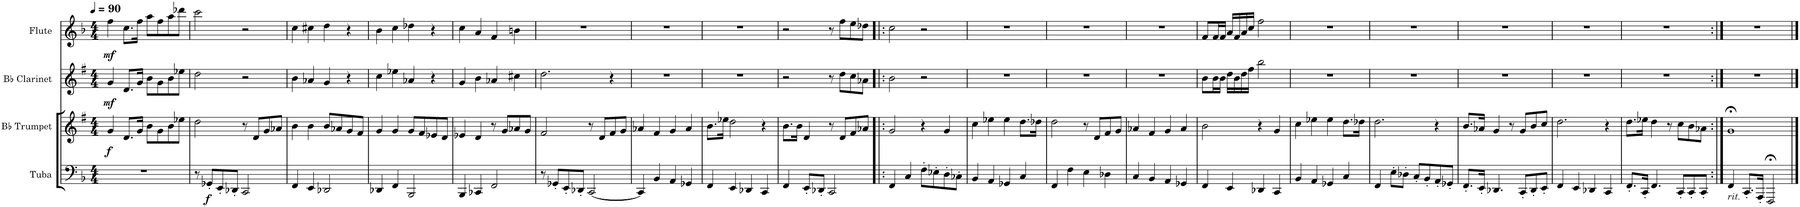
**kern	**dynam	**kern	**dynam	**kern	**dynam	**kern	**dynam
*part4	*part4	*part3	*part3	*part2	*part2	*part1	*part1
*staff4	*staff4	*staff3	*staff3	*staff2	*staff2	*staff1	*staff1
*I"Tuba	*	*I"Bb Trumpet	*	*I"Bb Clarinet	*	*I"Flute	*
*I'Tba.	*	*I'Bb Tpt.	*	*I'Bb Cl.	*	*I'Fl.	*
*clefF4	*	*clefG2	*	*clefG2	*	*clefG2	*
*	*	*Trd1c2	*	*Trd1c2	*	*	*
*k[b-]	*	*k[f#]	*	*k[f#]	*	*k[b-]	*
*M4/4	*	*M4/4	*	*M4/4	*	*M4/4	*
*MM90	*	*MM90	*	*MM90	*	*MM90	*
=1	=1	=1	=1	=1	=1	=1	=1
!	!	!	!LO:DY:b	!	!LO:DY:b	!	!LO:DY:b
1r	.	4g/	f	4g/	mf	4ff\	mf
.	.	8.d/L	.	8.d/L	.	8.cc\L	.
.	.	16g/Jk	.	16g/Jk	.	16ff\Jk	.
.	.	8b\L	.	8b\L	.	8aa\L	.
.	.	8g\	.	8g\	.	8ff\	.
.	.	8b\	.	8b\	.	8aa\	.
.	.	8ee-X\J	.	8ee-X\J	.	8ddd-X\J	.
=2	=2	=2	=2	=2	=2	=2	=2
8r	.	2dd\	.	2dd\	.	2ccc\	.
!	!LO:DY:b	!	!	!	!	!	!
8GG-X'/L	f	.	.	.	.	.	.
8EE'/	.	.	.	.	.	.	.
8DD-X'/J	.	.	.	.	.	.	.
2CC/	.	8r	.	2r	.	2r	.
.	.	8d/L	.	.	.	.	.
.	.	8g/	.	.	.	.	.
.	.	8a-X/J	.	.	.	.	.
=3	=3	=3	=3	=3	=3	=3	=3
4FF/	.	4b\	.	4b\	.	4cc\	.
4EE/	.	4b\	.	4a-X/	.	4cc#X\	.
2DD-X/	.	8b/L	.	4g/	.	4dd\	.
.	.	8a-X/	.	.	.	.	.
.	.	8g/	.	4r	.	4r	.
.	.	8f#/J	.	.	.	.	.
=4	=4	=4	=4	=4	=4	=4	=4
4DD-X/	.	4g/	.	4cc\	.	4b-\	.
4FF/	.	4g/	.	4ee-X\	.	4cc\	.
2BBB-/	.	8g/L	.	4a-X/	.	4dd-X\	.
.	.	8f#/	.	.	.	.	.
.	.	8e-X/	.	4r	.	4r	.
.	.	8d/J	.	.	.	.	.
=5	=5	=5	=5	=5	=5	=5	=5
4BBB-/	.	4e-X/	.	4g/	.	4cc\	.
4CC-X/	.	4d/	.	4b\	.	4a/	.
2FF/	.	8r	.	4a-X/	.	4f/	.
.	.	8g/L	.	.	.	.	.
.	.	8a-X/	.	4cc#X\	.	4bn\	.
.	.	8g/J	.	.	.	.	.
=6	=6	=6	=6	=6	=6	=6	=6
8r	.	2f#/	.	2.dd\	.	1r	.
8GG-X'/L	.	.	.	.	.	.	.
8EE'/	.	.	.	.	.	.	.
8DD-X'/J	.	.	.	.	.	.	.
[2CC/	.	8r	.	.	.	.	.
.	.	8d/L	.	.	.	.	.
.	.	8f#/	.	4r	.	.	.
.	.	8g/J	.	.	.	.	.
=7	=7	=7	=7	=7	=7	=7	=7
4CC/]	.	4a-X/	.	1r	.	1r	.
4BB-/	.	4f#/	.	.	.	.	.
4AA/	.	4g/	.	.	.	.	.
4GG-X/	.	4a-/	.	.	.	.	.
=8	=8	=8	=8	=8	=8	=8	=8
4FF/	.	8.b\L	.	1r	.	1r	.
.	.	16ee-X\Jk	.	.	.	.	.
4EE/	.	2dd\	.	.	.	.	.
4DD-X/	.	.	.	.	.	.	.
4CC/	.	4r	.	.	.	.	.
=9	=9	=9	=9	=9	=9	=9	=9
4FF/	.	8.b\L	.	2r	.	2r	.
.	.	16b\Jk	.	.	.	.	.
8EE'/L	.	4d/	.	.	.	.	.
8DD-X'/J	.	.	.	.	.	.	.
2CC/	.	8r	.	8r	.	8r	.
.	.	8d/L	.	8dd\L	.	8ff\L	.
.	.	8f#/	.	8cc\	.	8ee\	.
.	.	8a-X/J	.	8a-X\J	.	8dd-X\J	.
=10!|:	=10!|:	=10!|:	=10!|:	=10!|:	=10!|:	=10!|:	=10!|:
4FF/	.	2g/	.	2b\	.	2cc\	.
4C/	.	.	.	.	.	.	.
8F'\L	.	4r	.	2r	.	2r	.
8E-X'\	.	.	.	.	.	.	.
8D'\	.	4g/	.	.	.	.	.
8C-X'\J	.	.	.	.	.	.	.
=11	=11	=11	=11	=11	=11	=11	=11
4BB-/	.	4cc\	.	1r	.	1r	.
4AA/	.	4ee-X\	.	.	.	.	.
4GG-X/	.	4ee-\	.	.	.	.	.
4C/	.	8.dd\L	.	.	.	.	.
.	.	16dd-X\Jk	.	.	.	.	.
=12	=12	=12	=12	=12	=12	=12	=12
4FF/	.	2dd\	.	1r	.	1r	.
4F\	.	.	.	.	.	.	.
4E\	.	8r	.	.	.	.	.
.	.	8d/L	.	.	.	.	.
4D-X\	.	8f#/	.	.	.	.	.
.	.	8g/J	.	.	.	.	.
=13	=13	=13	=13	=13	=13	=13	=13
4C/	.	4a-X/	.	1r	.	1r	.
4BB-/	.	4f#/	.	.	.	.	.
4AA/	.	4g/	.	.	.	.	.
4GG-X/	.	4a-/	.	.	.	.	.
=14	=14	=14	=14	=14	=14	=14	=14
4FF/	.	2b\	.	8b\L	.	8f/L	.
.	.	.	.	16b\L	.	16f/L	.
.	.	.	.	16b\JJ	.	16f/JJ	.
4EE/	.	.	.	16dd\LL	.	16a/LL	.
.	.	.	.	16b\	.	16f/	.
.	.	.	.	16dd\	.	16a/	.
.	.	.	.	16ff#\JJ	.	16cc/JJ	.
4DD-X/	.	4r	.	2bb\	.	2ff\	.
4CC/	.	4g/	.	.	.	.	.
=15	=15	=15	=15	=15	=15	=15	=15
4BB-/	.	4cc\	.	1r	.	1r	.
4AA/	.	4ee-X\	.	.	.	.	.
4GG-X/	.	4ee-\	.	.	.	.	.
4C/	.	8.dd\L	.	.	.	.	.
.	.	16dd-X\Jk	.	.	.	.	.
=16	=16	=16	=16	=16	=16	=16	=16
4FF/	.	2.dd\	.	1r	.	1r	.
8E'\L	.	.	.	.	.	.	.
8D-X'\J	.	.	.	.	.	.	.
8C'/L	.	.	.	.	.	.	.
8BB-'/	.	.	.	.	.	.	.
8AA'/	.	4r	.	.	.	.	.
8GG-X'/J	.	.	.	.	.	.	.
=17	=17	=17	=17	=17	=17	=17	=17
8.FF'/L	.	8.b/L	.	1r	.	1r	.
16EE'/Jk	.	16a-X/Jk	.	.	.	.	.
4.DD-X/	.	4g/	.	.	.	.	.
.	.	8r	.	.	.	.	.
8CC'/L	.	8g/L	.	.	.	.	.
8DD-'/	.	8b/	.	.	.	.	.
8EE'/J	.	8cc/J	.	.	.	.	.
=18	=18	=18	=18	=18	=18	=18	=18
4FF/	.	2.dd\	.	1r	.	1r	.
4EE/	.	.	.	.	.	.	.
4DD-X/	.	.	.	.	.	.	.
4CC/	.	4r	.	.	.	.	.
=19	=19	=19	=19	=19	=19	=19	=19
8.FF'/L	.	8.dd\L	.	1r	.	1r	.
16CC'/Jk	.	16ee-X\Jk	.	.	.	.	.
4.FF/	.	4dd\	.	.	.	.	.
.	.	8r	.	.	.	.	.
8CC'/L	.	8cc\L	.	.	.	.	.
8CC'/	.	8b\	.	.	.	.	.
8CC'/J	.	8a-X\J	.	.	.	.	.
=20:|!	=20:|!	=20:|!	=20:|!	=20:|!	=20:|!	=20:|!	=20:|!
!LO:TX:b:i:t=rit.	!	!	!	!	!	!	!
4FF/	.	1g;<	.	1r	.	1r	.
8.CC'/L	.	.	.	.	.	.	.
16AAA'/Jk	.	.	.	.	.	.	.
2FFF;</	.	.	.	.	.	.	.
==	==	==	==	==	==	==	==
*-	*-	*-	*-	*-	*-	*-	*-
